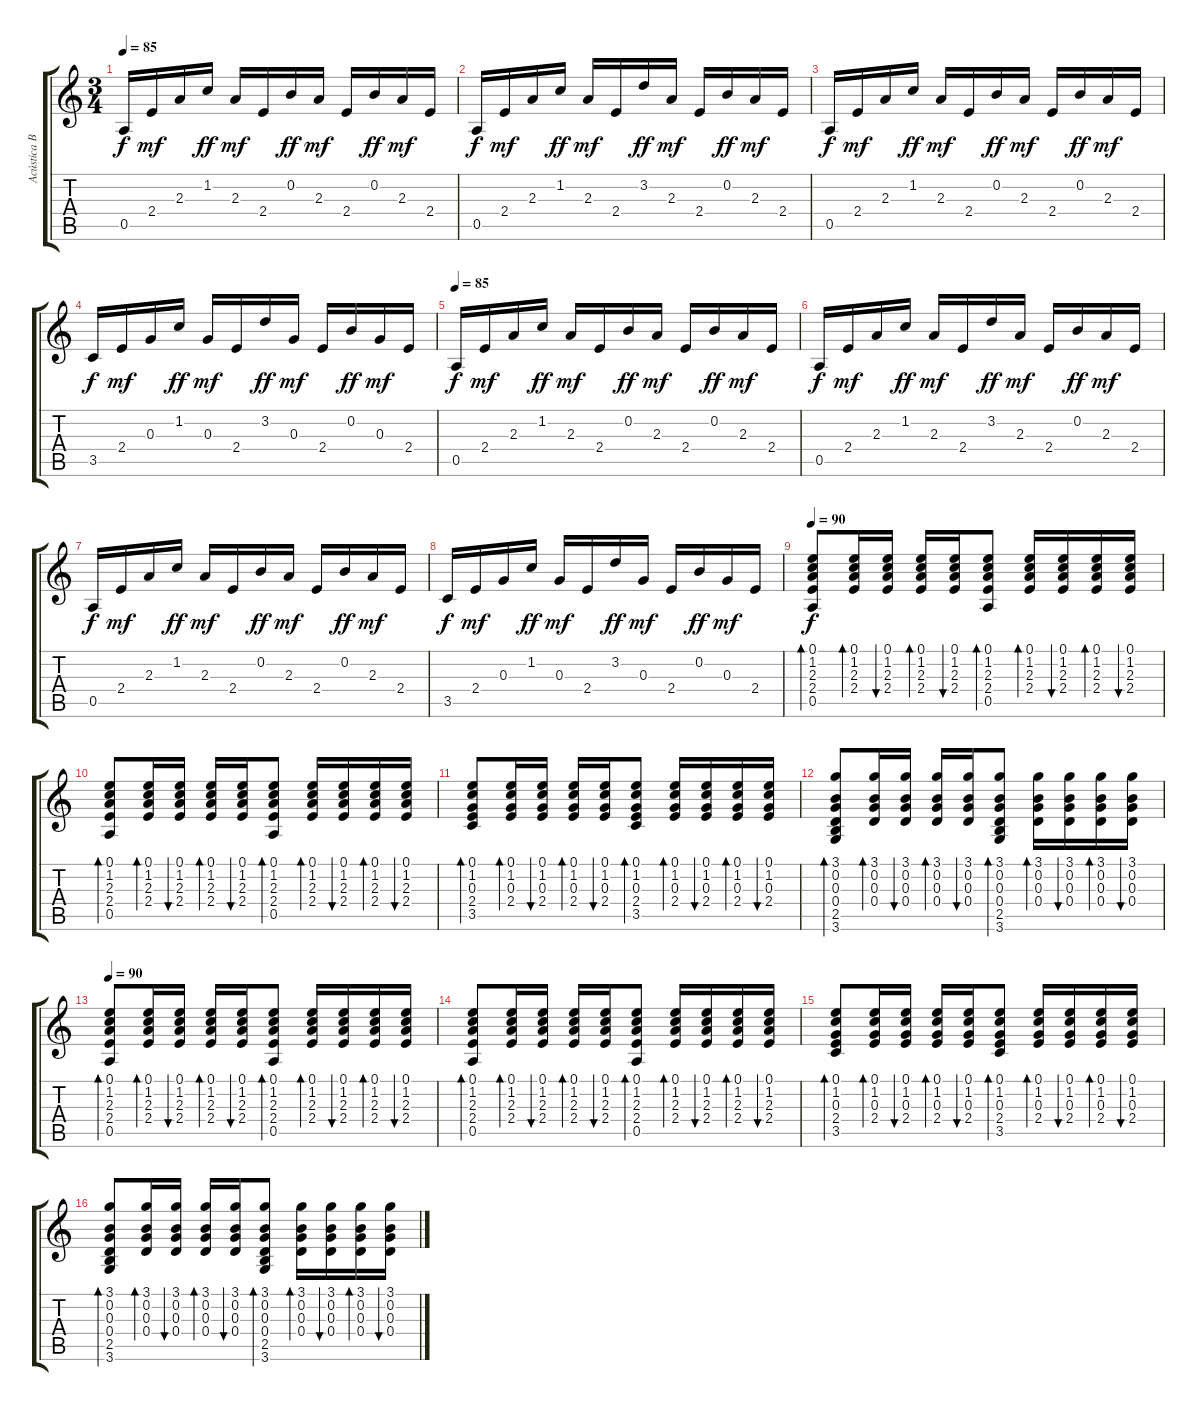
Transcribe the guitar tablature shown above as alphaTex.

\track ("Acústica Base" "Acústica B") {instrument acousticguitarsteel}
\staff {score tabs}
\tuning (E4 B3 G3 D3 A2 E2) {hide}
\ts (3 4)
\tempo 85
\clef g2
\ks c
0.5.16{dy f} 2.4.16{dy mf} 2.3.16 1.2.16{dy ff} 2.3.16{dy mf} 2.4.16 0.2.16{dy ff} 2.3.16{dy mf} 2.4.16 0.2.16{dy ff} 2.3.16{dy mf} 2.4.16 |
0.5.16{dy f} 2.4.16{dy mf} 2.3.16 1.2.16{dy ff} 2.3.16{dy mf} 2.4.16 3.2.16{dy ff} 2.3.16{dy mf} 2.4.16 0.2.16{dy ff} 2.3.16{dy mf} 2.4.16 |
0.5.16{dy f} 2.4.16{dy mf} 2.3.16 1.2.16{dy ff} 2.3.16{dy mf} 2.4.16 0.2.16{dy ff} 2.3.16{dy mf} 2.4.16 0.2.16{dy ff} 2.3.16{dy mf} 2.4.16 |
3.5.16{dy f} 2.4.16{dy mf} 0.3.16 1.2.16{dy ff} 0.3.16{dy mf} 2.4.16 3.2.16{dy ff} 0.3.16{dy mf} 2.4.16 0.2.16{dy ff} 0.3.16{dy mf} 2.4.16 |
\tempo 85
0.5.16{dy f} 2.4.16{dy mf} 2.3.16 1.2.16{dy ff} 2.3.16{dy mf} 2.4.16 0.2.16{dy ff} 2.3.16{dy mf} 2.4.16 0.2.16{dy ff} 2.3.16{dy mf} 2.4.16 |
0.5.16{dy f} 2.4.16{dy mf} 2.3.16 1.2.16{dy ff} 2.3.16{dy mf} 2.4.16 3.2.16{dy ff} 2.3.16{dy mf} 2.4.16 0.2.16{dy ff} 2.3.16{dy mf} 2.4.16 |
0.5.16{dy f} 2.4.16{dy mf} 2.3.16 1.2.16{dy ff} 2.3.16{dy mf} 2.4.16 0.2.16{dy ff} 2.3.16{dy mf} 2.4.16 0.2.16{dy ff} 2.3.16{dy mf} 2.4.16 |
3.5.16{dy f} 2.4.16{dy mf} 0.3.16 1.2.16{dy ff} 0.3.16{dy mf} 2.4.16 3.2.16{dy ff} 0.3.16{dy mf} 2.4.16 0.2.16{dy ff} 0.3.16{dy mf} 2.4.16 |
\tempo 90
(0.1 1.2 2.3 2.4 0.5).8{bd 60 dy f volume 11} (0.1 1.2 2.3 2.4).16{bd 60} (0.1 1.2 2.3 2.4).16{bu 60} (0.1 1.2 2.3 2.4).16{bd 60} (0.1 1.2 2.3 2.4).16{bu 60} (0.1 1.2 2.3 2.4 0.5).8{bd 60} (0.1 1.2 2.3 2.4).16{bd 60} (0.1 1.2 2.3 2.4).16{bu 60} (0.1 1.2 2.3 2.4).16{bd 60} (0.1 1.2 2.3 2.4).16{bu 60} |
(0.1 1.2 2.3 2.4 0.5).8{bd 60} (0.1 1.2 2.3 2.4).16{bd 60} (0.1 1.2 2.3 2.4).16{bu 60} (0.1 1.2 2.3 2.4).16{bd 60} (0.1 1.2 2.3 2.4).16{bu 60} (0.1 1.2 2.3 2.4 0.5).8{bd 60} (0.1 1.2 2.3 2.4).16{bd 60} (0.1 1.2 2.3 2.4).16{bu 60} (0.1 1.2 2.3 2.4).16{bd 60} (0.1 1.2 2.3 2.4).16{bu 60} |
(0.1 1.2 0.3 2.4 3.5).8{bd 60} (0.1 1.2 0.3 2.4).16{bd 60} (0.1 1.2 0.3 2.4).16{bu 60} (0.1 1.2 0.3 2.4).16{bd 60} (0.1 1.2 0.3 2.4).16{bu 60} (0.1 1.2 0.3 2.4 3.5).8{bd 60} (0.1 1.2 0.3 2.4).16{bd 60} (0.1 1.2 0.3 2.4).16{bu 60} (0.1 1.2 0.3 2.4).16{bd 60} (0.1 1.2 0.3 2.4).16{bu 60} |
(3.1 0.2 0.3 0.4 2.5 3.6).8{bd 60} (3.1 0.2 0.3 0.4).16{bd 60} (3.1 0.2 0.3 0.4).16{bu 60} (3.1 0.2 0.3 0.4).16{bd 60} (3.1 0.2 0.3 0.4).16{bu 60} (3.1 0.2 0.3 0.4 2.5 3.6).8{bd 60} (3.1 0.2 0.3 0.4).16{bd 60} (3.1 0.2 0.3 0.4).16{bu 60} (3.1 0.2 0.3 0.4).16{bd 60} (3.1 0.2 0.3 0.4).16{bu 60} |
\tempo 90
(0.1 1.2 2.3 2.4 0.5).8{bd 60} (0.1 1.2 2.3 2.4).16{bd 60} (0.1 1.2 2.3 2.4).16{bu 60} (0.1 1.2 2.3 2.4).16{bd 60} (0.1 1.2 2.3 2.4).16{bu 60} (0.1 1.2 2.3 2.4 0.5).8{bd 60} (0.1 1.2 2.3 2.4).16{bd 60} (0.1 1.2 2.3 2.4).16{bu 60} (0.1 1.2 2.3 2.4).16{bd 60} (0.1 1.2 2.3 2.4).16{bu 60} |
(0.1 1.2 2.3 2.4 0.5).8{bd 60} (0.1 1.2 2.3 2.4).16{bd 60} (0.1 1.2 2.3 2.4).16{bu 60} (0.1 1.2 2.3 2.4).16{bd 60} (0.1 1.2 2.3 2.4).16{bu 60} (0.1 1.2 2.3 2.4 0.5).8{bd 60} (0.1 1.2 2.3 2.4).16{bd 60} (0.1 1.2 2.3 2.4).16{bu 60} (0.1 1.2 2.3 2.4).16{bd 60} (0.1 1.2 2.3 2.4).16{bu 60} |
(0.1 1.2 0.3 2.4 3.5).8{bd 60} (0.1 1.2 0.3 2.4).16{bd 60} (0.1 1.2 0.3 2.4).16{bu 60} (0.1 1.2 0.3 2.4).16{bd 60} (0.1 1.2 0.3 2.4).16{bu 60} (0.1 1.2 0.3 2.4 3.5).8{bd 60} (0.1 1.2 0.3 2.4).16{bd 60} (0.1 1.2 0.3 2.4).16{bu 60} (0.1 1.2 0.3 2.4).16{bd 60} (0.1 1.2 0.3 2.4).16{bu 60} |
(3.1 0.2 0.3 0.4 2.5 3.6).8{bd 60} (3.1 0.2 0.3 0.4).16{bd 60} (3.1 0.2 0.3 0.4).16{bu 60} (3.1 0.2 0.3 0.4).16{bd 60} (3.1 0.2 0.3 0.4).16{bu 60} (3.1 0.2 0.3 0.4 2.5 3.6).8{bd 60} (3.1 0.2 0.3 0.4).16{bd 60} (3.1 0.2 0.3 0.4).16{bu 60} (3.1 0.2 0.3 0.4).16{bd 60} (3.1 0.2 0.3 0.4).16{bu 60}
